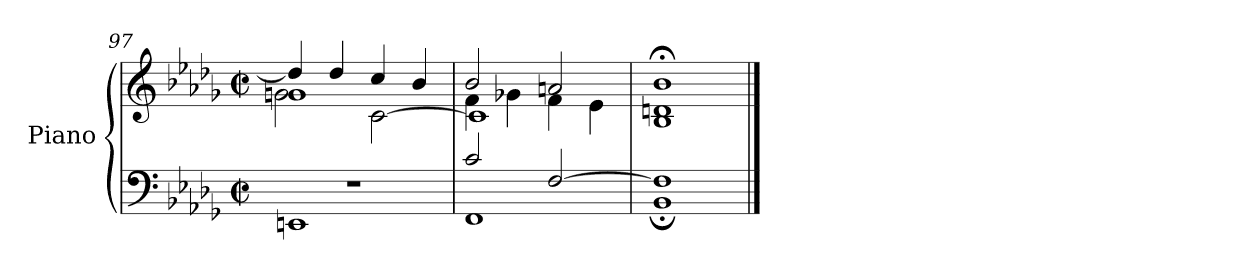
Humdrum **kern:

**kern	**kern
*part1	*part1
*staff2	*staff1
*I"Piano	*
*I'Pno	*
*clefF4	*clefG2
*k[b-e-a-d-g-]	*k[b-e-a-d-g-]
*M4/4	*M4/4
*met(c|)	*met(c|)
=97	=97
*^	*^
*	*	*	*^
1r	1EEn	4dd-/]	1gn	2g\
.	.	4dd-/	.	.
.	.	4cc/	.	[2c\
.	.	4b-/	.	.
=98	=98	=98	=98	=98
2c/	1FF	2b-/	4f\	1c]
.	.	.	4g-X\	.
[2F/	.	2an/	4f\	.
.	.	.	4e-\	.
=99	=99	=99	=99	=99
1F]	1BB-;	1b-;<	1dn	1B-
*v	*v	*	*	*
*	*v	*v	*v
==	==
*-	*-
